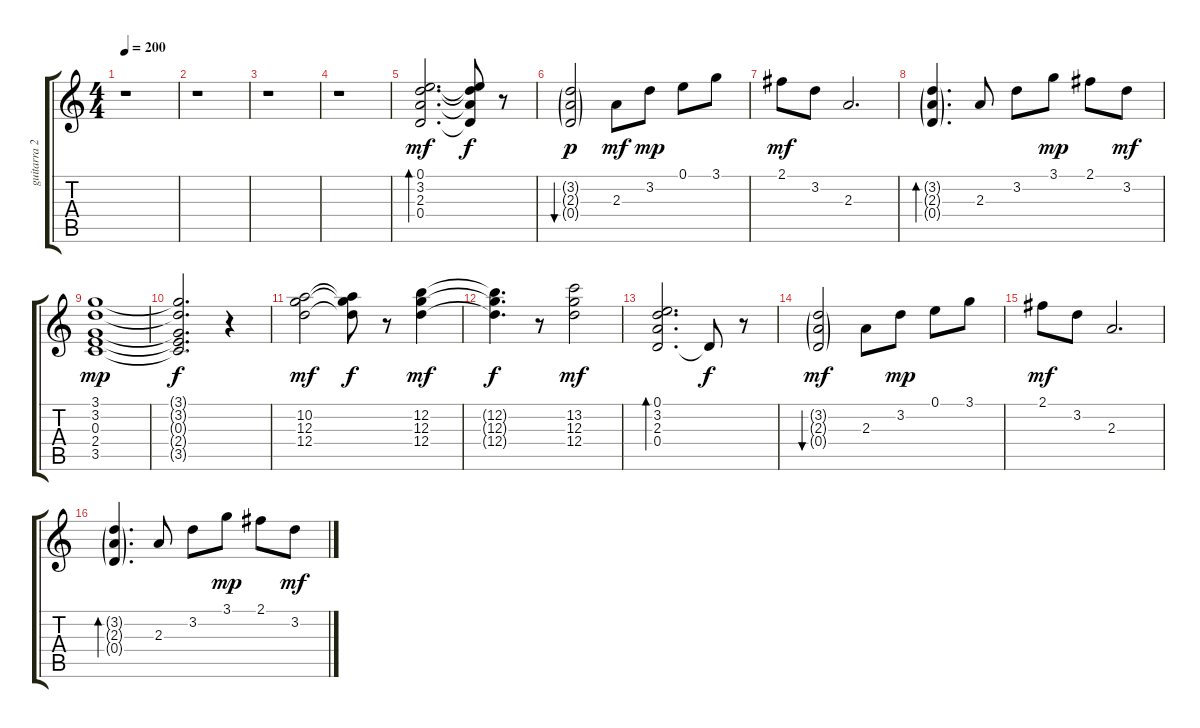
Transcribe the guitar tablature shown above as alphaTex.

\track ("guitarra 2" "guitarra 2") {instrument electricguitarclean}
\staff {score tabs}
\tuning (E4 B3 G3 D3 A2 E2) {hide}
\ts (4 4)
\tempo 200
\clef g2
\ks c
r.1{dy mf} |
r.1 |
r.1 |
r.1 |
(0.1 3.2 2.3 0.4).2{d bd 120} (0.1{t} 3.2{t} 2.3{t} 0.4{t}).8{dy f} r.8 |
(3.2{g} 2.3{g} 0.4{g}).2{bu 60 dy p} 2.3.8{dy mf} 3.2.8{dy mp} 0.1.8 3.1.8 |
2.1.8{dy mf} 3.2.8 2.3.2{d} |
(3.2{g} 2.3{g} 0.4{g}).4{d bd 60} 2.3.8 3.2.8 3.1.8{dy mp} 2.1.8 3.2.8{dy mf} |
(3.1 3.2 0.3 2.4 3.5).1{dy mp} |
(3.1{t} 3.2{t} 0.3{t} 2.4{t} 3.5{t}).2{d dy f} r.4 |
(10.2 12.3 12.4).2{dy mf} (10.2{t} 12.3{t} 12.4{t}).8{dy f} r.8 (12.2 12.3 12.4).4{dy mf} |
(12.2{t} 12.3{t} 12.4{t}).4{d dy f} r.8 (13.2 12.3 12.4).2{dy mf} |
(0.1 3.2 2.3 0.4).2{d bd 60} 0.4{t}.8{dy f} r.8 |
(3.2{g} 2.3{g} 0.4{g}).2{bu 60 dy mf} 2.3.8 3.2.8{dy mp} 0.1.8 3.1.8 |
2.1.8{dy mf} 3.2.8 2.3.2{d} |
(3.2{g} 2.3{g} 0.4{g}).4{d bd 60} 2.3.8 3.2.8 3.1.8{dy mp} 2.1.8 3.2.8{dy mf}
